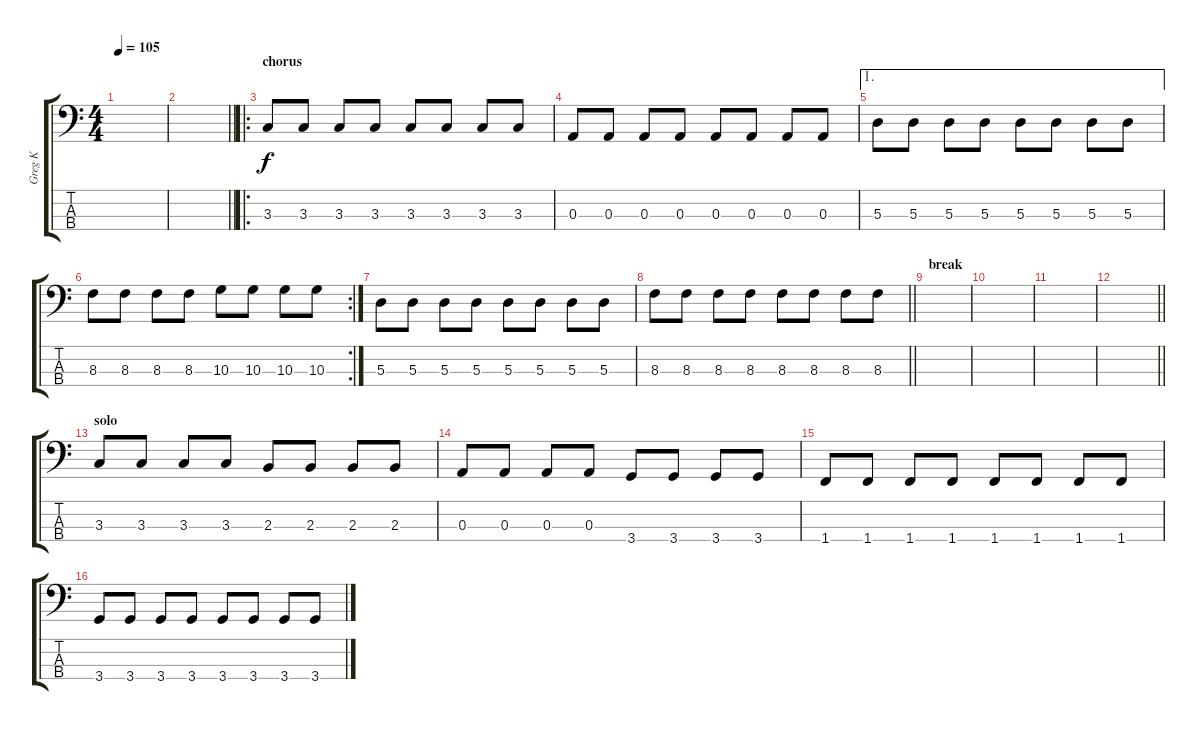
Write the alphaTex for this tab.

\track ("Greg K" "Greg K") {instrument electricbasspick}
\staff {score tabs}
\tuning (G2 D2 A1 E1) {hide}
\ts (4 4)
\tempo 105
\clef f4
\ks c
|
\barLineRight lightlight
|
\ro
\section ("" "chorus")
3.3.8 3.3.8 3.3.8 3.3.8 3.3.8 3.3.8 3.3.8 3.3.8 |
0.3.8 0.3.8 0.3.8 0.3.8 0.3.8 0.3.8 0.3.8 0.3.8 |
\ae 1
5.3.8 5.3.8 5.3.8 5.3.8 5.3.8 5.3.8 5.3.8 5.3.8 |
\rc 2
8.3.8 8.3.8 8.3.8 8.3.8 10.3.8 10.3.8 10.3.8 10.3.8 |
5.3.8 5.3.8 5.3.8 5.3.8 5.3.8 5.3.8 5.3.8 5.3.8 |
\barLineRight lightlight
8.3.8 8.3.8 8.3.8 8.3.8 8.3.8 8.3.8 8.3.8 8.3.8 |
\section ("" "break")
|
|
|
\barLineRight lightlight
|
\section ("" "solo")
3.3.8 3.3.8 3.3.8 3.3.8 2.3.8 2.3.8 2.3.8 2.3.8 |
0.3.8 0.3.8 0.3.8 0.3.8 3.4.8 3.4.8 3.4.8 3.4.8 |
1.4.8 1.4.8 1.4.8 1.4.8 1.4.8 1.4.8 1.4.8 1.4.8 |
3.4.8 3.4.8 3.4.8 3.4.8 3.4.8 3.4.8 3.4.8 3.4.8
